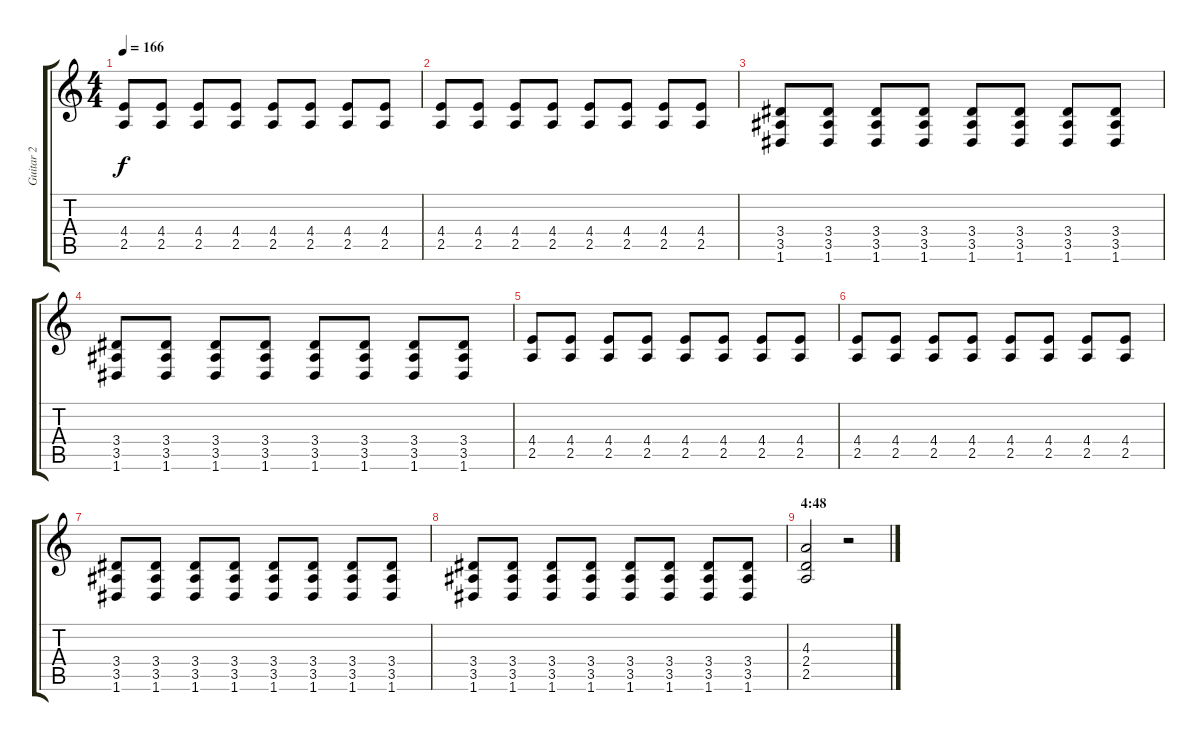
\track ("Guitar 2" "Guitar 2") {instrument overdrivenguitar}
\staff {score tabs}
\tuning (D4 A3 F3 C3 G2 D2) {hide}
\ts (4 4)
\tempo 166
\clef g2
\ks c
(4.4 2.5).8{dy f} (4.4 2.5).8 (4.4 2.5).8 (4.4 2.5).8 (4.4 2.5).8 (4.4 2.5).8 (4.4 2.5).8 (4.4 2.5).8 |
(4.4 2.5).8 (4.4 2.5).8 (4.4 2.5).8 (4.4 2.5).8 (4.4 2.5).8 (4.4 2.5).8 (4.4 2.5).8 (4.4 2.5).8 |
(3.4 3.5 1.6).8 (3.4 3.5 1.6).8 (3.4 3.5 1.6).8 (3.4 3.5 1.6).8 (3.4 3.5 1.6).8 (3.4 3.5 1.6).8 (3.4 3.5 1.6).8 (3.4 3.5 1.6).8 |
(3.4 3.5 1.6).8 (3.4 3.5 1.6).8 (3.4 3.5 1.6).8 (3.4 3.5 1.6).8 (3.4 3.5 1.6).8 (3.4 3.5 1.6).8 (3.4 3.5 1.6).8 (3.4 3.5 1.6).8 |
(4.4 2.5).8 (4.4 2.5).8 (4.4 2.5).8 (4.4 2.5).8 (4.4 2.5).8 (4.4 2.5).8 (4.4 2.5).8 (4.4 2.5).8 |
(4.4 2.5).8 (4.4 2.5).8 (4.4 2.5).8 (4.4 2.5).8 (4.4 2.5).8 (4.4 2.5).8 (4.4 2.5).8 (4.4 2.5).8 |
(3.4 3.5 1.6).8 (3.4 3.5 1.6).8 (3.4 3.5 1.6).8 (3.4 3.5 1.6).8 (3.4 3.5 1.6).8 (3.4 3.5 1.6).8 (3.4 3.5 1.6).8 (3.4 3.5 1.6).8 |
(3.4 3.5 1.6).8 (3.4 3.5 1.6).8 (3.4 3.5 1.6).8 (3.4 3.5 1.6).8 (3.4 3.5 1.6).8 (3.4 3.5 1.6).8 (3.4 3.5 1.6).8 (3.4 3.5 1.6).8 |
\section ("" "4:48")
(4.3 2.4 2.5).2 r.2
